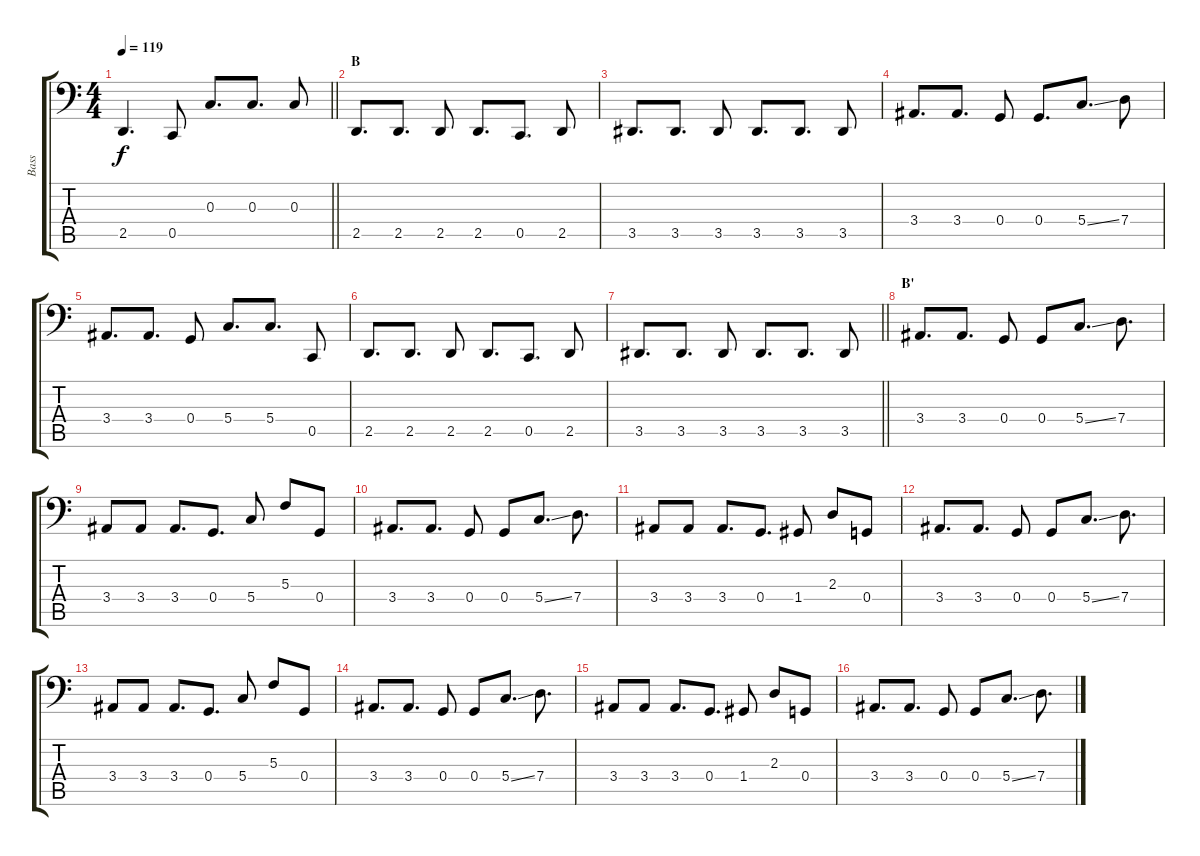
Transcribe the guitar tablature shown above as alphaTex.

\track ("Bass" "Bass") {instrument electricbasspick}
\staff {score tabs}
\tuning (Bb2 F2 C2 G1 C1 A0) {hide}
\ts (4 4)
\tempo 119
\clef f4
\barLineRight lightlight
\ks c
2.5.4{d dy f} 0.5.8 0.3.8{d} 0.3.8{d} 0.3.8 |
\section ("" "B")
2.5.8{d} 2.5.8{d} 2.5.8 2.5.8{d} 0.5.8{d} 2.5.8 |
3.5.8{d} 3.5.8{d} 3.5.8 3.5.8{d} 3.5.8{d} 3.5.8 |
3.4.8{d} 3.4.8{d} 0.4.8 0.4.8{d} 5.4{ss}.8{d} 7.4.8 |
3.4.8{d} 3.4.8{d} 0.4.8 5.4.8{d} 5.4.8{d} 0.5.8 |
2.5.8{d} 2.5.8{d} 2.5.8 2.5.8{d} 0.5.8{d} 2.5.8 |
\barLineRight lightlight
3.5.8{d} 3.5.8{d} 3.5.8 3.5.8{d} 3.5.8{d} 3.5.8 |
\section ("" "B'")
3.4.8{d} 3.4.8{d} 0.4.8 0.4.8 5.4{ss}.8{d} 7.4.8{d} |
3.4.8 3.4.8 3.4.8{d} 0.4.8{d} 5.4.8 5.3.8 0.4.8 |
3.4.8{d} 3.4.8{d} 0.4.8 0.4.8 5.4{ss}.8{d} 7.4.8{d} |
3.4.8 3.4.8 3.4.8{d} 0.4.8{d} 1.4.8 2.3.8 0.4.8 |
3.4.8{d} 3.4.8{d} 0.4.8 0.4.8 5.4{ss}.8{d} 7.4.8{d} |
3.4.8 3.4.8 3.4.8{d} 0.4.8{d} 5.4.8 5.3.8 0.4.8 |
3.4.8{d} 3.4.8{d} 0.4.8 0.4.8 5.4{ss}.8{d} 7.4.8{d} |
3.4.8 3.4.8 3.4.8{d} 0.4.8{d} 1.4.8 2.3.8 0.4.8 |
3.4.8{d} 3.4.8{d} 0.4.8 0.4.8 5.4{ss}.8{d} 7.4.8{d}
